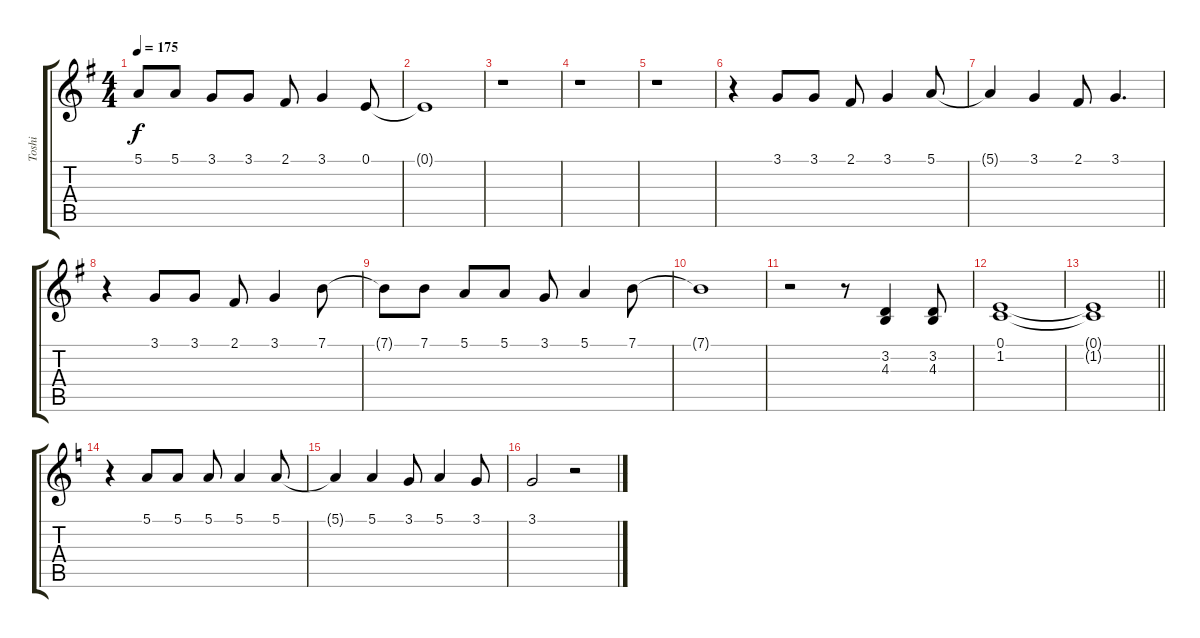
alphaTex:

\track ("Toshi" "Toshi") {instrument trumpet}
\staff {score tabs}
\tuning (E4 B3 G3 D3 A2 E2) {hide}
\ts (4 4)
\tempo 175
\clef g2
\ks g
5.1{t}.8{dy f} 5.1.8 3.1.8 3.1.8 2.1.8 3.1.4 0.1.8 |
0.1{t}.1 |
r.1 |
r.1 |
r.1 |
r.4 3.1.8 3.1.8 2.1.8 3.1.4 5.1.8 |
5.1{t}.4 3.1.4 2.1.8 3.1.4{d} |
r.4 3.1.8 3.1.8 2.1.8 3.1.4 7.1.8 |
7.1{t}.8 7.1.8 5.1.8 5.1.8 3.1.8 5.1.4 7.1.8 |
7.1{t}.1 |
r.2 r.8 (3.2 4.3).4 (3.2 4.3).8 |
(0.1 1.2).1 |
\barLineRight lightlight
(0.1{t} 1.2{t}).1 |
\ks c
r.4 5.1.8 5.1.8 5.1.8 5.1.4 5.1.8 |
5.1{t}.4 5.1.4 3.1.8 5.1.4 3.1.8 |
3.1.2 r.2
